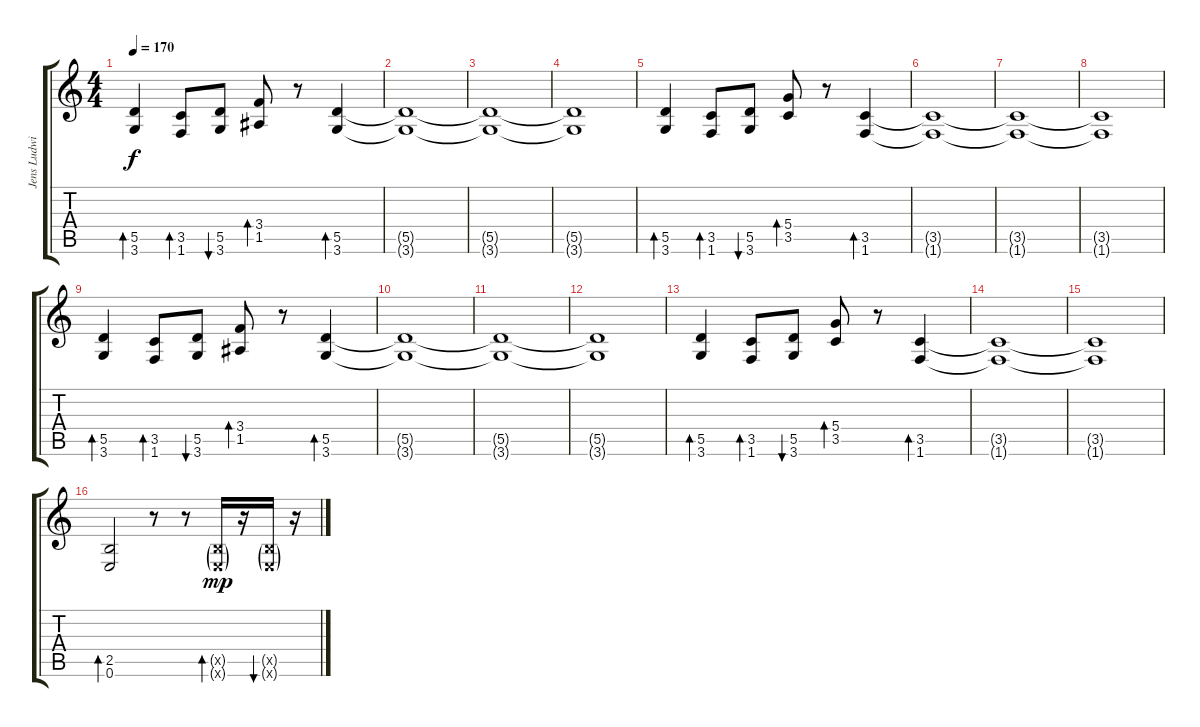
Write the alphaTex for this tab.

\track ("Jens Ludwig" "Jens Ludwi") {instrument electricguitarjazz}
\staff {score tabs}
\tuning (E4 B3 G3 D3 A2 E2) {hide}
\ts (4 4)
\tempo 170
\clef g2
\ks c
(5.5 3.6).4{bd 480 dy f instrument electricguitarjazz} (3.5 1.6).8{bd 120} (5.5 3.6).8{bu 120} (3.4 1.5).8{bd 120} r.8 (5.5 3.6).4{bd 240} |
(5.5{t} 3.6{t}).1 |
(5.5{t} 3.6{t}).1 |
(5.5{t} 3.6{t}).1 |
(5.5 3.6).4{bd 120} (3.5 1.6).8{bd 120} (5.5 3.6).8{bu 120} (5.4 3.5).8{bd 120} r.8 (3.5 1.6).4{bd 240} |
(3.5{t} 1.6{t}).1 |
(3.5{t} 1.6{t}).1 |
(3.5{t} 1.6{t}).1 |
(5.5 3.6).4{bd 480} (3.5 1.6).8{bd 120} (5.5 3.6).8{bu 120} (3.4 1.5).8{bd 120} r.8 (5.5 3.6).4{bd 240} |
(5.5{t} 3.6{t}).1 |
(5.5{t} 3.6{t}).1 |
(5.5{t} 3.6{t}).1 |
(5.5 3.6).4{bd 480} (3.5 1.6).8{bd 120} (5.5 3.6).8{bu 120} (5.4 3.5).8{bd 120} r.8 (3.5 1.6).4{bd 240} |
(3.5{t} 1.6{t}).1 |
(3.5{t} 1.6{t}).1 |
(2.5 0.6).2{bd 240} r.8 r.8 (2.5{g x} 0.6{g x}).16{bd 480 dy mp} r.16 (2.5{g x} 0.6{g x}).16{bu 480} r.16
